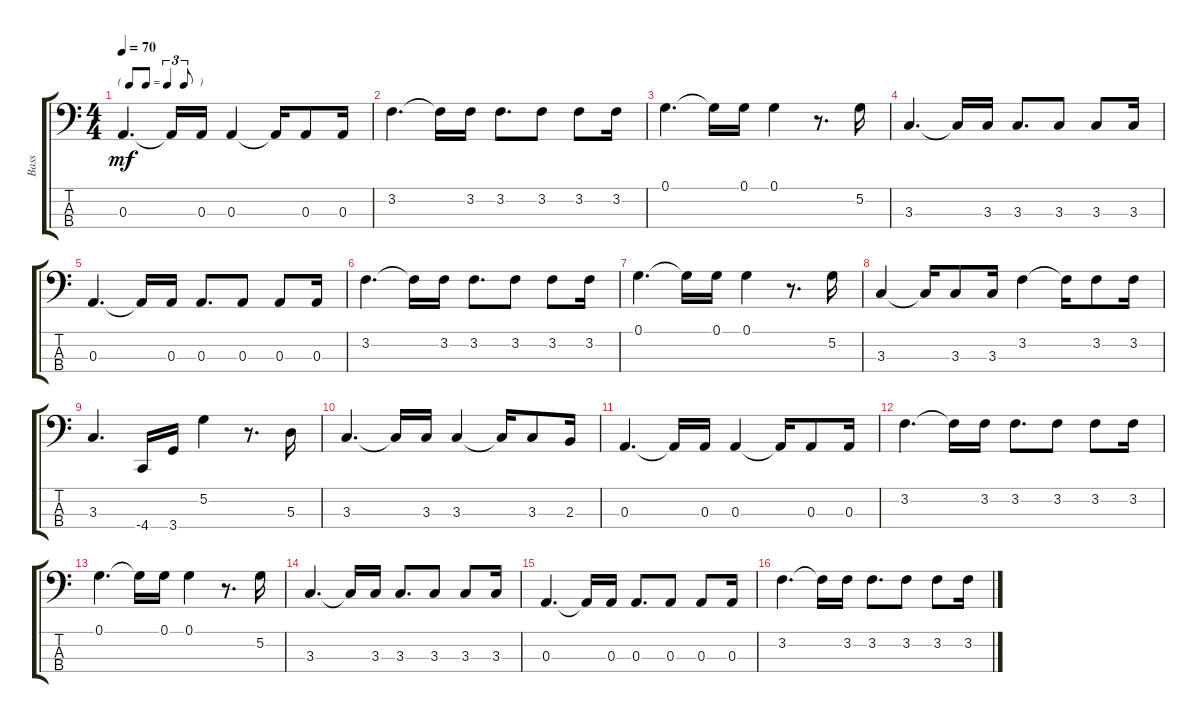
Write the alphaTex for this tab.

\track ("Bass" "Bass") {instrument fretlessbass}
\staff {score tabs}
\tuning (G2 D2 A1 E1) {hide}
\ts (4 4)
\tf triplet8th
\tempo 70
\clef f4
\ks c
0.3.4{d dy mf} 0.3{t}.16 0.3.16 0.3.4 0.3{t}.16 0.3.8 0.3.16 |
3.2.4{d} 3.2{t}.16 3.2.16 3.2.8{d} 3.2.8 3.2.8 3.2.16 |
0.1.4{d} 0.1{t}.16 0.1.16 0.1.4 r.8{d} 5.2.16 |
3.3.4{d} 3.3{t}.16 3.3.16 3.3.8{d} 3.3.8 3.3.8 3.3.16 |
0.3.4{d} 0.3{t}.16 0.3.16 0.3.8{d} 0.3.8 0.3.8 0.3.16 |
3.2.4{d} 3.2{t}.16 3.2.16 3.2.8{d} 3.2.8 3.2.8 3.2.16 |
0.1.4{d} 0.1{t}.16 0.1.16 0.1.4 r.8{d} 5.2.16 |
3.3.4 3.3{t}.16 3.3.8 3.3.16 3.2.4 3.2{t}.16 3.2.8 3.2.16 |
3.3.4{d} -4.4.16 3.4.16 5.2.4 r.8{d} 5.3.16 |
3.3.4{d} 3.3{t}.16 3.3.16 3.3.4 3.3{t}.16 3.3.8 2.3.16 |
0.3.4{d} 0.3{t}.16 0.3.16 0.3.4 0.3{t}.16 0.3.8 0.3.16 |
3.2.4{d} 3.2{t}.16 3.2.16 3.2.8{d} 3.2.8 3.2.8 3.2.16 |
0.1.4{d} 0.1{t}.16 0.1.16 0.1.4 r.8{d} 5.2.16 |
3.3.4{d} 3.3{t}.16 3.3.16 3.3.8{d} 3.3.8 3.3.8 3.3.16 |
0.3.4{d} 0.3{t}.16 0.3.16 0.3.8{d} 0.3.8 0.3.8 0.3.16 |
3.2.4{d} 3.2{t}.16 3.2.16 3.2.8{d} 3.2.8 3.2.8 3.2.16
